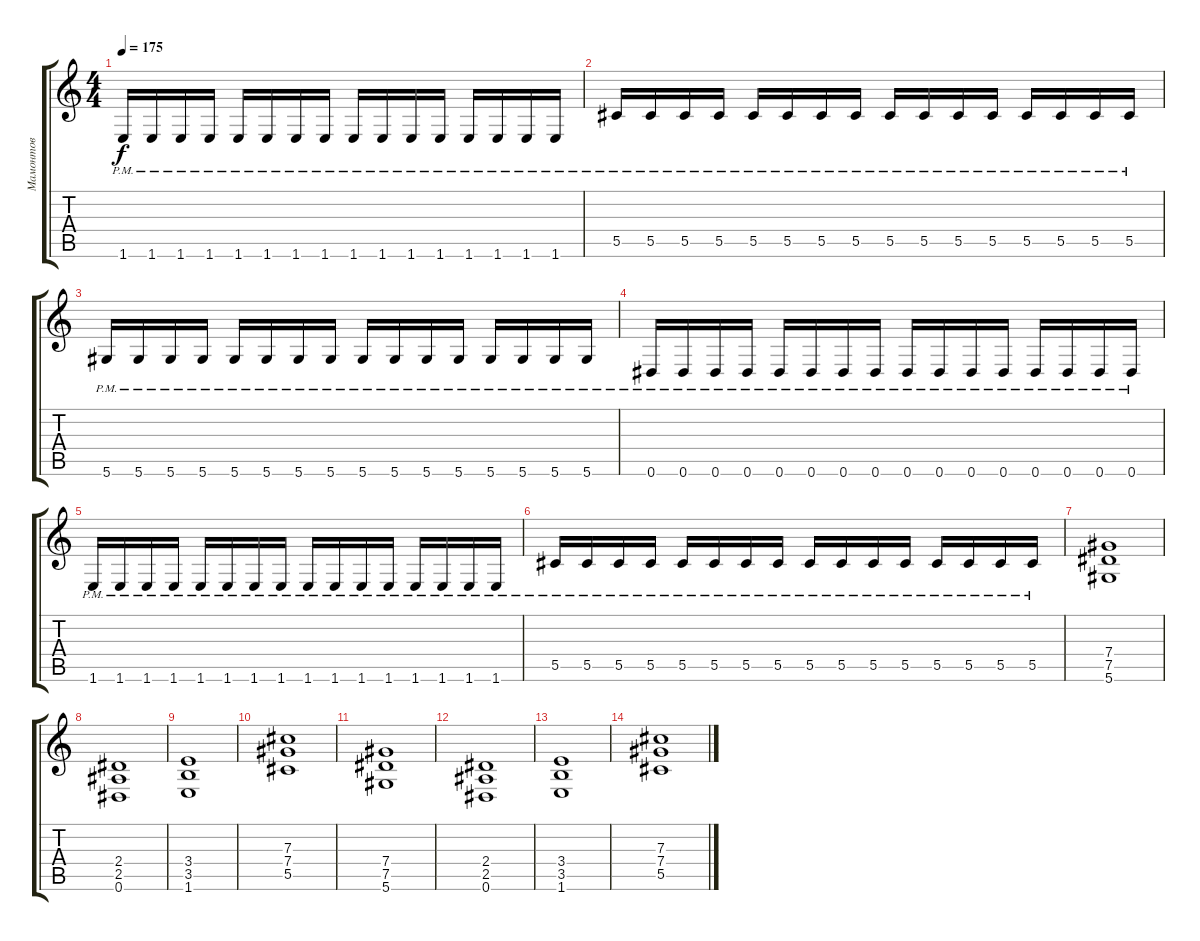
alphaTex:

\track ("Мамонтов" "Мамонтов") {instrument distortionguitar}
\staff {score tabs}
\tuning (Eb4 Bb3 Gb3 Db3 Ab2 Eb2) {hide}
\ts (4 4)
\tempo 175
\clef g2
\ks c
1.6{pm}.16{dy f} 1.6{pm}.16 1.6{pm}.16 1.6{pm}.16 1.6{pm}.16 1.6{pm}.16 1.6{pm}.16 1.6{pm}.16 1.6{pm}.16 1.6{pm}.16 1.6{pm}.16 1.6{pm}.16 1.6{pm}.16 1.6{pm}.16 1.6{pm}.16 1.6{pm}.16 |
5.5{pm}.16 5.5{pm}.16 5.5{pm}.16 5.5{pm}.16 5.5{pm}.16 5.5{pm}.16 5.5{pm}.16 5.5{pm}.16 5.5{pm}.16 5.5{pm}.16 5.5{pm}.16 5.5{pm}.16 5.5{pm}.16 5.5{pm}.16 5.5{pm}.16 5.5{pm}.16 |
5.6{pm}.16 5.6{pm}.16 5.6{pm}.16 5.6{pm}.16 5.6{pm}.16 5.6{pm}.16 5.6{pm}.16 5.6{pm}.16 5.6{pm}.16 5.6{pm}.16 5.6{pm}.16 5.6{pm}.16 5.6{pm}.16 5.6{pm}.16 5.6{pm}.16 5.6{pm}.16 |
0.6{pm}.16 0.6{pm}.16 0.6{pm}.16 0.6{pm}.16 0.6{pm}.16 0.6{pm}.16 0.6{pm}.16 0.6{pm}.16 0.6{pm}.16 0.6{pm}.16 0.6{pm}.16 0.6{pm}.16 0.6{pm}.16 0.6{pm}.16 0.6{pm}.16 0.6{pm}.16 |
1.6{pm}.16 1.6{pm}.16 1.6{pm}.16 1.6{pm}.16 1.6{pm}.16 1.6{pm}.16 1.6{pm}.16 1.6{pm}.16 1.6{pm}.16 1.6{pm}.16 1.6{pm}.16 1.6{pm}.16 1.6{pm}.16 1.6{pm}.16 1.6{pm}.16 1.6{pm}.16 |
5.5{pm}.16 5.5{pm}.16 5.5{pm}.16 5.5{pm}.16 5.5{pm}.16 5.5{pm}.16 5.5{pm}.16 5.5{pm}.16 5.5{pm}.16 5.5{pm}.16 5.5{pm}.16 5.5{pm}.16 5.5{pm}.16 5.5{pm}.16 5.5{pm}.16 5.5{pm}.16 |
(7.4 7.5 5.6).1 |
(2.4 2.5 0.6).1 |
(3.4 3.5 1.6).1 |
(7.3 7.4 5.5).1 |
(7.4 7.5 5.6).1 |
(2.4 2.5 0.6).1 |
(3.4 3.5 1.6).1 |
(7.3 7.4 5.5).1
